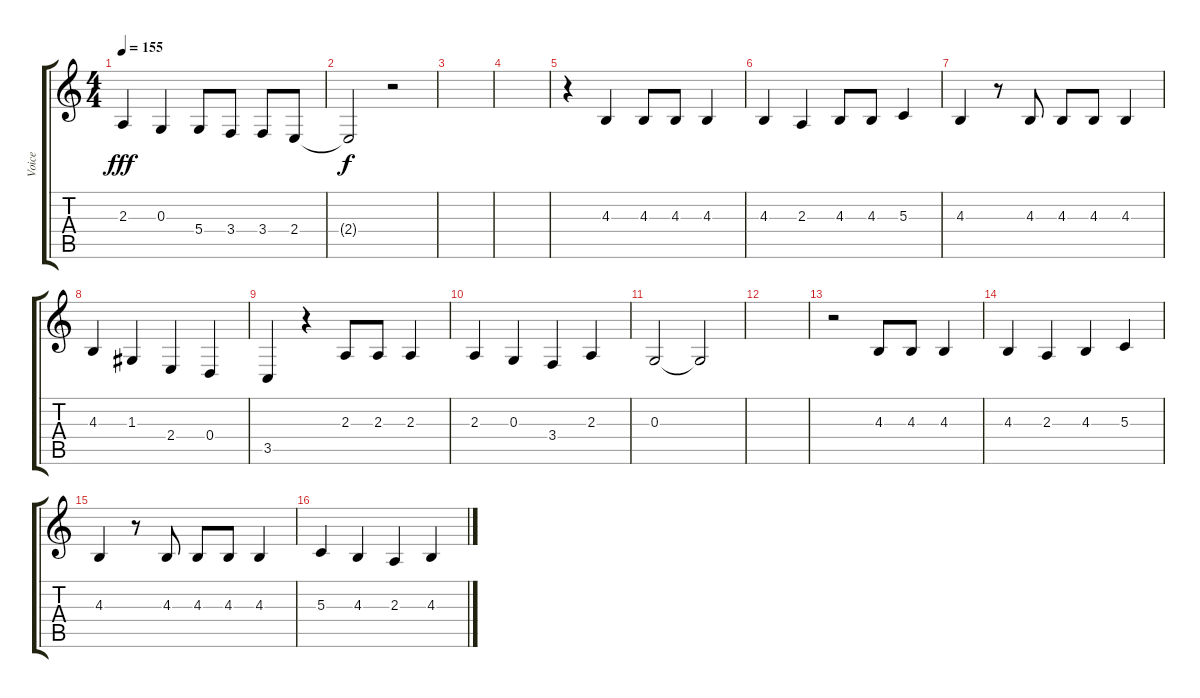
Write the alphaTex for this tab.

\track ("Voice" "Voice") {instrument cello}
\staff {score tabs}
\tuning (E4 B3 G3 D3 A2 E2) {hide}
\ts (4 4)
\tempo 155
\clef g2
\ks c
2.3.4{dy fff} 0.3.4 5.4.8 3.4.8 3.4.8 2.4.8 |
2.4{t}.2{dy f} r.2 |
|
|
r.4 4.3.4 4.3.8 4.3.8 4.3.4 |
4.3.4 2.3.4 4.3.8 4.3.8 5.3.4 |
4.3.4 r.8 4.3.8 4.3.8 4.3.8 4.3.4 |
4.3.4 1.3.4 2.4.4 0.4.4 |
3.5.4 r.4 2.3.8 2.3.8 2.3.4 |
2.3.4 0.3.4 3.4.4 2.3.4 |
0.3.2 0.3{t}.2 |
|
r.2 4.3.8 4.3.8 4.3.4 |
4.3.4 2.3.4 4.3.4 5.3.4 |
4.3.4 r.8 4.3.8 4.3.8 4.3.8 4.3.4 |
5.3.4 4.3.4 2.3.4 4.3.4
